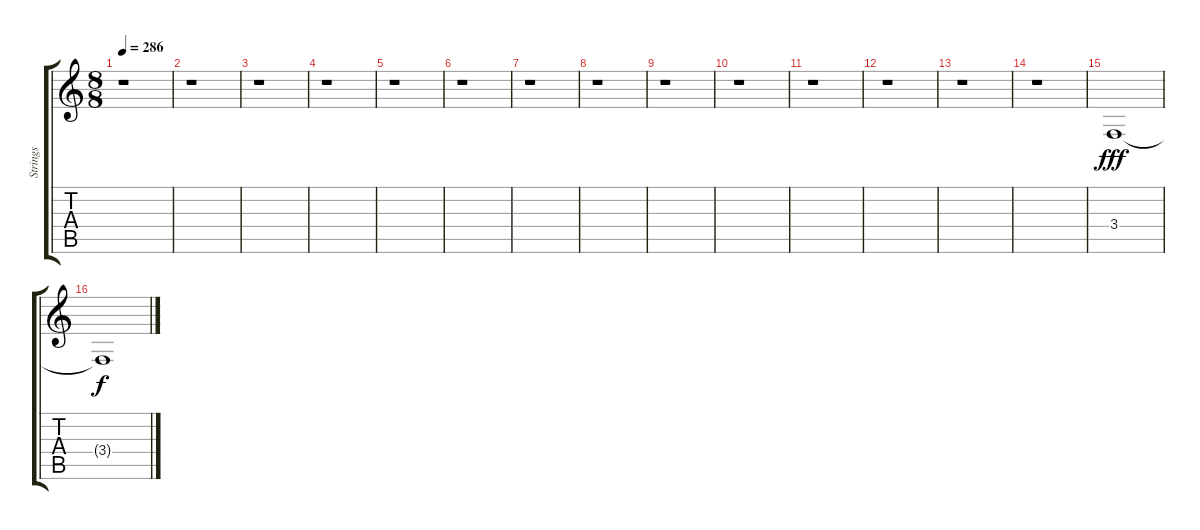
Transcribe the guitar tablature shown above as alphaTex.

\track ("Strings" "Strings") {instrument stringensemble1}
\staff {score tabs}
\tuning (E4 B3 G3 D3 A2 E2) {hide}
\ts (8 8)
\tempo 286
\clef g2
\ks c
r.1{dy f} |
r.1 |
r.1 |
r.1 |
r.1 |
r.1 |
r.1 |
r.1 |
r.1 |
r.1 |
r.1 |
r.1 |
r.1 |
r.1 |
3.4.1{dy fff} |
3.4{t}.1{dy f}
